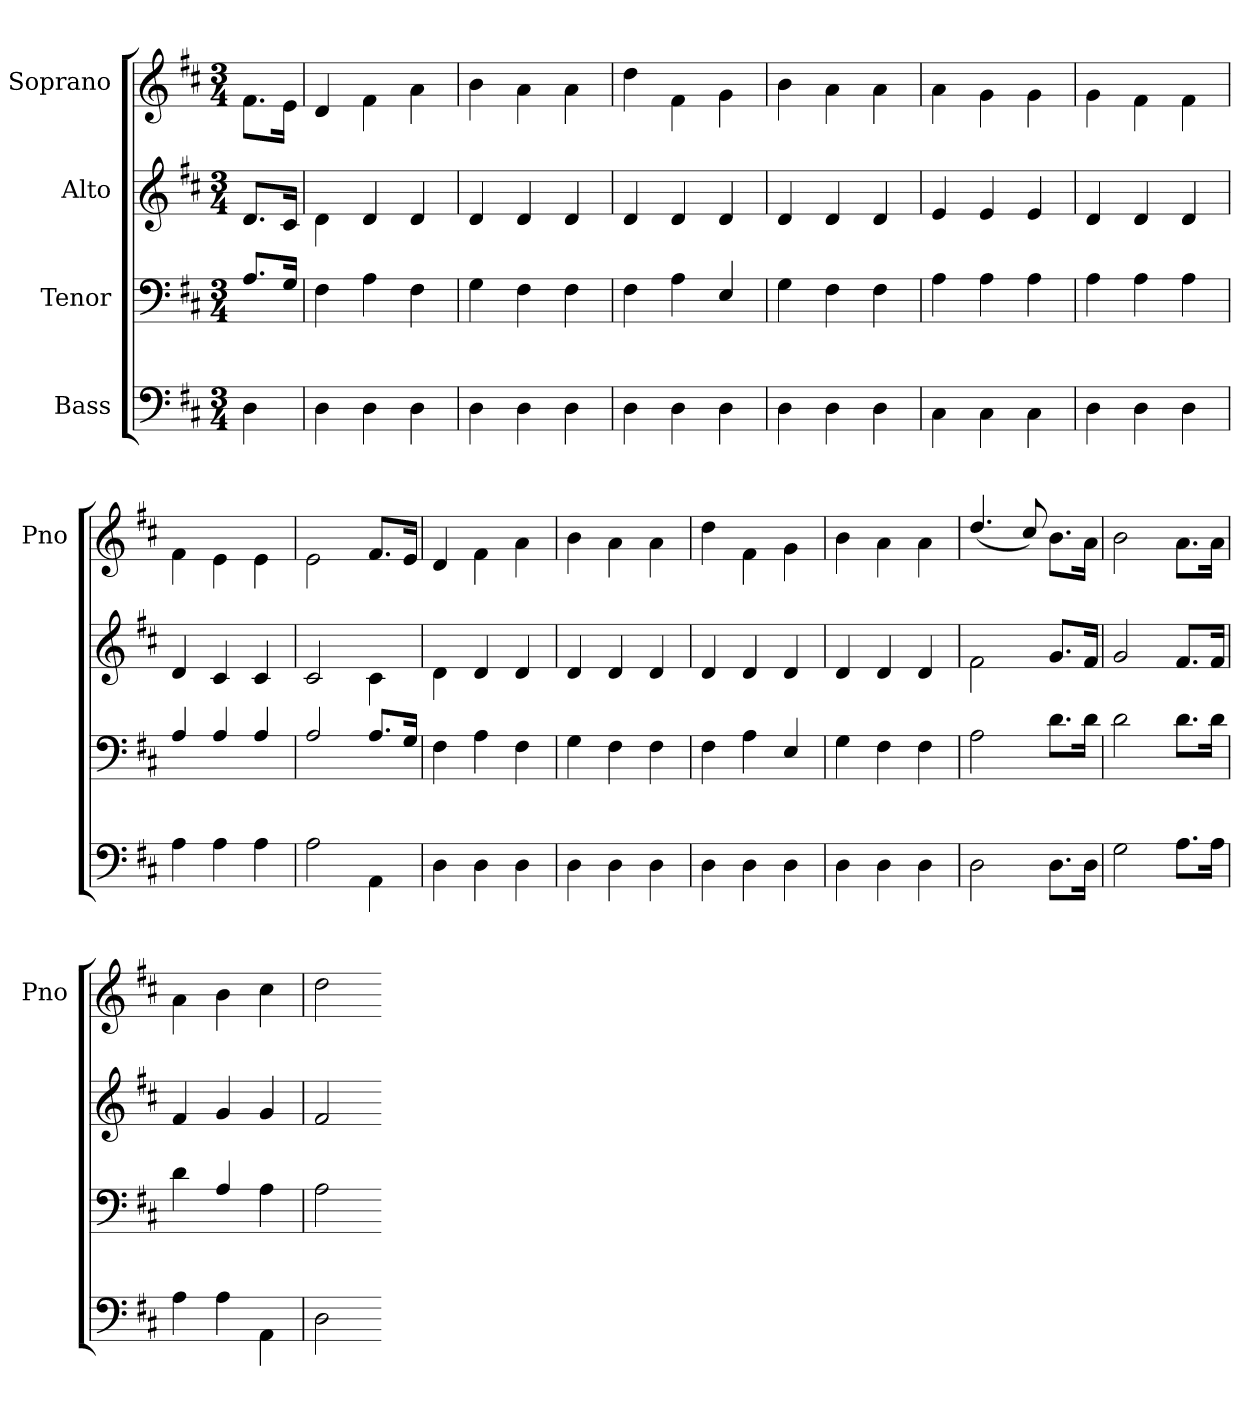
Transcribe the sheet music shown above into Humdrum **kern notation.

**kern	**kern	**kern	**kern
*part4	*part3	*part2	*part1
*staff4	*staff3	*staff2	*staff1
*I"Bass	*I"Tenor	*I"Alto	*I"Soprano
*	*	*	*I'Pno
*clefF4	*clefF4	*clefG2	*clefG2
*k[f#c#]	*k[f#c#]	*k[f#c#]	*k[f#c#]
*D:	*D:	*D:	*D:
*M3/4	*M3/4	*M3/4	*M3/4
=	=	=	=
4D\	8.A/L	8.d/L	8.f#\L
.	16G/Jk	16c#/Jk	16e\Jk
=	=	=	=
4D\	4F#\	4d\	4d/
4D\	4A\	4d/	4f#\
4D\	4F#\	4d/	4a\
=	=	=	=
4D\	4G\	4d/	4b\
4D\	4F#\	4d/	4a\
4D\	4F#\	4d/	4a\
=	=	=	=
4D\	4F#\	4d/	4dd\
4D\	4A\	4d/	4f#\
4D\	4E/	4d/	4g\
=	=	=	=
4D\	4G\	4d/	4b\
4D\	4F#\	4d/	4a\
4D\	4F#\	4d/	4a\
=	=	=	=
4C#\	4A\	4e/	4a\
4C#\	4A\	4e/	4g\
4C#\	4A\	4e/	4g\
=	=	=	=
4D\	4A\	4d/	4g\
4D\	4A\	4d/	4f#\
4D\	4A\	4d/	4f#\
=	=	=	=
4A\	4A/	4d/	4f#\
4A\	4A/	4c#/	4e\
4A\	4A/	4c#/	4e\
=	=	=	=
2A\	2A/	2c#/	2e\
4AA\	8.A/L	4c#\	8.f#/L
.	16G/Jk	.	16e/Jk
=	=	=	=
4D\	4F#\	4d\	4d/
4D\	4A\	4d/	4f#\
4D\	4F#\	4d/	4a\
=	=	=	=
4D\	4G\	4d/	4b\
4D\	4F#\	4d/	4a\
4D\	4F#\	4d/	4a\
=	=	=	=
4D\	4F#\	4d/	4dd\
4D\	4A\	4d/	4f#\
4D\	4E/	4d/	4g\
=	=	=	=
4D\	4G\	4d/	4b\
4D\	4F#\	4d/	4a\
4D\	4F#\	4d/	4a\
=	=	=	=
2D\	2A\	2f#\	(>4.dd/
.	.	.	8cc#/)
8.D\L	8.d\L	8.g/L	8.b\L
16D\Jk	16d\Jk	16f#/Jk	16a\Jk
=	=	=	=
2G\	2d\	2g/	2b\
8.A\L	8.d\L	8.f#/L	8.a\L
16A\Jk	16d\Jk	16f#/Jk	16a\Jk
=	=	=	=
4A\	4d\	4f#/	4a\
4A\	4A/	4g/	4b\
4AA\	4A\	4g/	4cc#\
=	=	=	=
2D\	2A\	2f#/	2dd\
=-	=-	=-	=-
*-	*-	*-	*-
